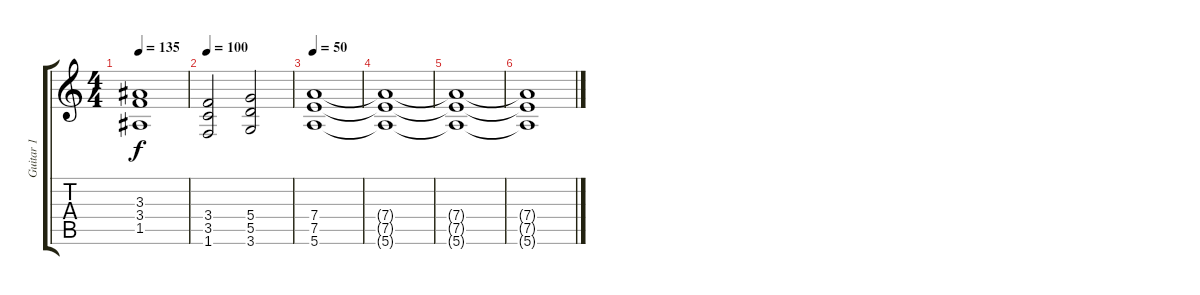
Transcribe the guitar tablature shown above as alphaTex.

\track ("Guitar 1" "Guitar 1") {instrument distortionguitar}
\staff {score tabs}
\tuning (E4 B3 G3 D3 A2 E2) {hide}
\ts (4 4)
\tempo 135
\clef g2
\ks c
(3.3 3.4 1.5).1{dy f} |
\tempo 100
(3.4 3.5 1.6).2 (5.4 5.5 3.6).2 |
\tempo 50
(7.4 7.5 5.6).1{volume 0} |
(7.4{t} 7.5{t} 5.6{t}).1 |
(7.4{t} 7.5{t} 5.6{t}).1 |
(7.4{t} 7.5{t} 5.6{t}).1
